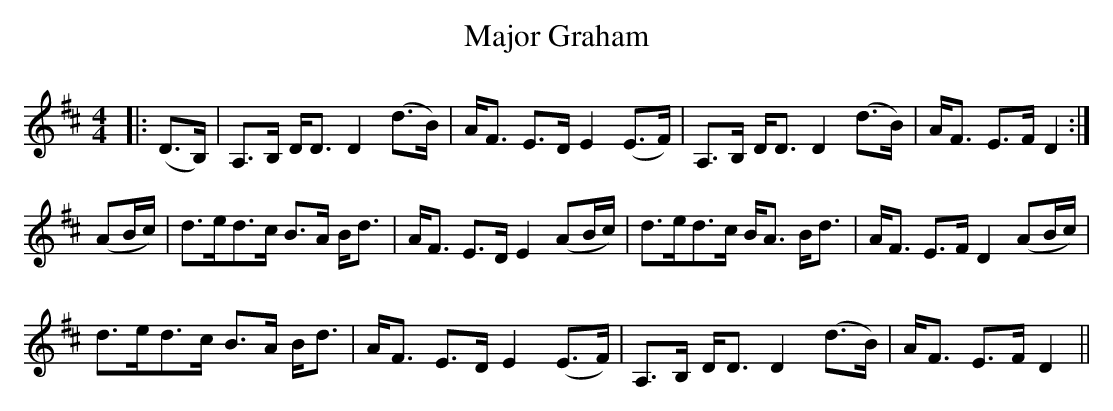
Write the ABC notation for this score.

X:1
T: Major Graham
M: 4/4
L: 1/8
K: Dmaj
|:(D>B,)|A,>B, D<D D2 (d>B)|A<F E>D E2 (E>F)|A,>B, D<D D2 (d>B)| A<F E>F D2 :|
(AB/c/)|d>ed>c B>A B<d|A<F E>D E2 (AB/c/)|d>ed>c B<A B<d|A<F E>F D2 (AB/c/)|
d>ed>c B>A B<d|A<F E>D E2 (E>F)|A,>B, D<D D2 (d>B)|A<F E>F D2||
